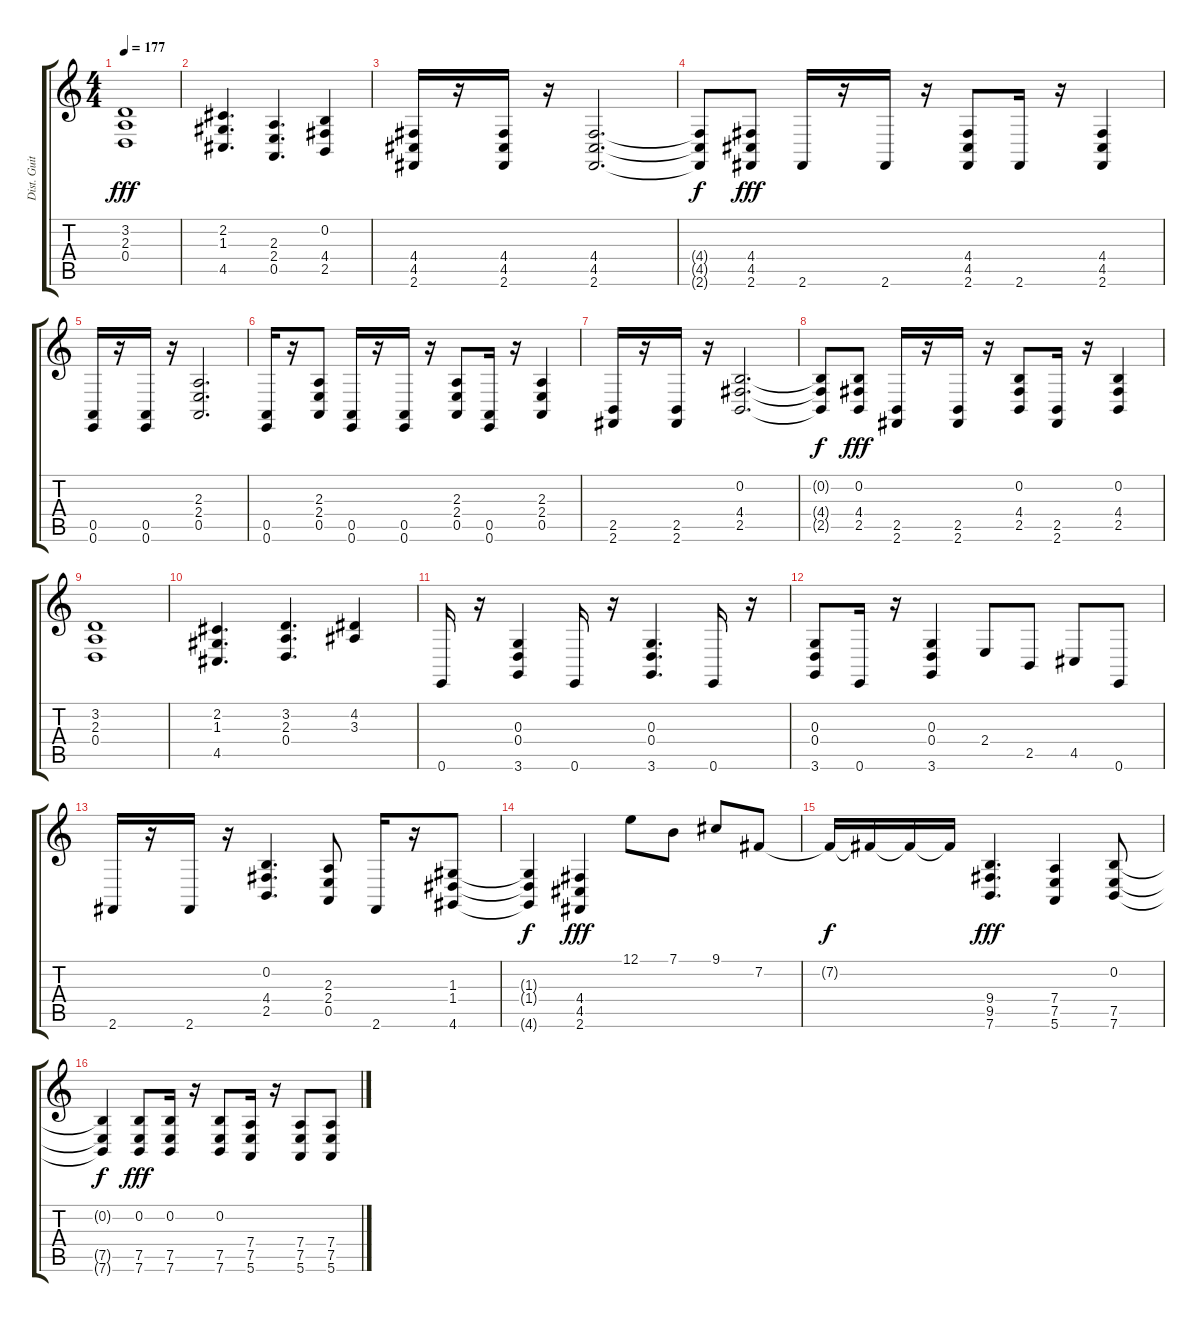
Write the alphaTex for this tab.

\track ("Dist. Guitar 4" "Dist. Guit") {instrument lead8bassandlead}
\staff {score tabs}
\tuning (E4 B3 G3 D3 A2 E2) {hide}
\ts (4 4)
\tempo 177
\clef g2
\ks c
(3.2 2.3 0.4).1{dy fff} |
(2.2 1.3 4.5).4{d} (2.3 2.4 0.5).4{d} (0.2 4.4 2.5).4 |
(4.4 4.5 2.6).16 r.16 (4.4 4.5 2.6).16 r.16 (4.4 4.5 2.6).2{d} |
(4.4{t} 4.5{t} 2.6{t}).8{dy f} (4.4 4.5 2.6).8{dy fff} 2.6.16 r.16 2.6.16 r.16 (4.4 4.5 2.6).8 2.6.16 r.16 (4.4 4.5 2.6).4 |
(0.5 0.6).16 r.16 (0.5 0.6).16 r.16 (2.3 2.4 0.5).2{d} |
(0.5 0.6).16 r.16 (2.3 2.4 0.5).8 (0.5 0.6).16 r.16 (0.5 0.6).16 r.16 (2.3 2.4 0.5).8 (0.5 0.6).16 r.16 (2.3 2.4 0.5).4 |
(2.5 2.6).16 r.16 (2.5 2.6).16 r.16 (0.2 4.4 2.5).2{d} |
(0.2{t} 4.4{t} 2.5{t}).8{dy f} (0.2 4.4 2.5).8{dy fff} (2.5 2.6).16 r.16 (2.5 2.6).16 r.16 (0.2 4.4 2.5).8 (2.5 2.6).16 r.16 (0.2 4.4 2.5).4 |
(3.2 2.3 0.4).1 |
(2.2 1.3 4.5).4{d} (3.2 2.3 0.4).4{d} (4.2 3.3).4 |
0.6.16 r.16 (0.3 0.4 3.6).4 0.6.16 r.16 (0.3 0.4 3.6).4{d} 0.6.16 r.16 |
(0.3 0.4 3.6).8 0.6.16 r.16 (0.3 0.4 3.6).4 2.4.8 2.5.8 4.5.8 0.6.8 |
2.6.16 r.16 2.6.16 r.16 (0.2 4.4 2.5).4{d} (2.3 2.4 0.5).8 2.6.16 r.16 (1.3 1.4 4.6).8 |
(1.3{t} 1.4{t} 4.6{t}).4{dy f} (4.4 4.5 2.6).4{dy fff} 12.1.8 7.1.8 9.1.8 7.2.8 |
7.2{t}.16{dy f} 7.2{t}.16 7.2{t}.16 7.2{t}.16 (9.4 9.5 7.6).4{d dy fff} (7.4 7.5 5.6).4 (0.2 7.5 7.6).8 |
(0.2{t} 7.5{t} 7.6{t}).4{dy f} (0.2 7.5 7.6).8{dy fff} (0.2 7.5 7.6).16 r.16 (0.2 7.5 7.6).8 (7.4 7.5 5.6).16 r.16 (7.4 7.5 5.6).8 (7.4 7.5 5.6).8
